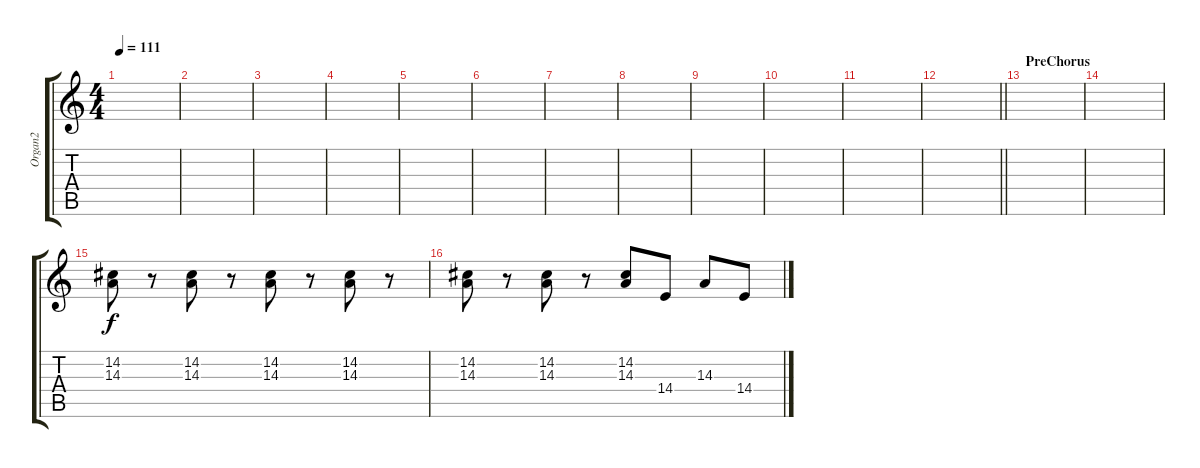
\track ("Organ2" "Organ2") {instrument reedorgan}
\staff {score tabs}
\tuning (E4 B3 G3 D3 A2 E2) {hide}
\ts (4 4)
\tempo 111
\clef g2
\ks c
|
|
|
|
|
|
|
|
|
|
|
\barLineRight lightlight
|
\section ("" "PreChorus")
|
|
(14.2 14.3).8{dy f instrument flute} r.8 (14.2 14.3).8 r.8 (14.2 14.3).8 r.8 (14.2 14.3).8 r.8 |
(14.2 14.3).8 r.8 (14.2 14.3).8 r.8 (14.2 14.3).8 14.4.8 14.3.8 14.4.8
